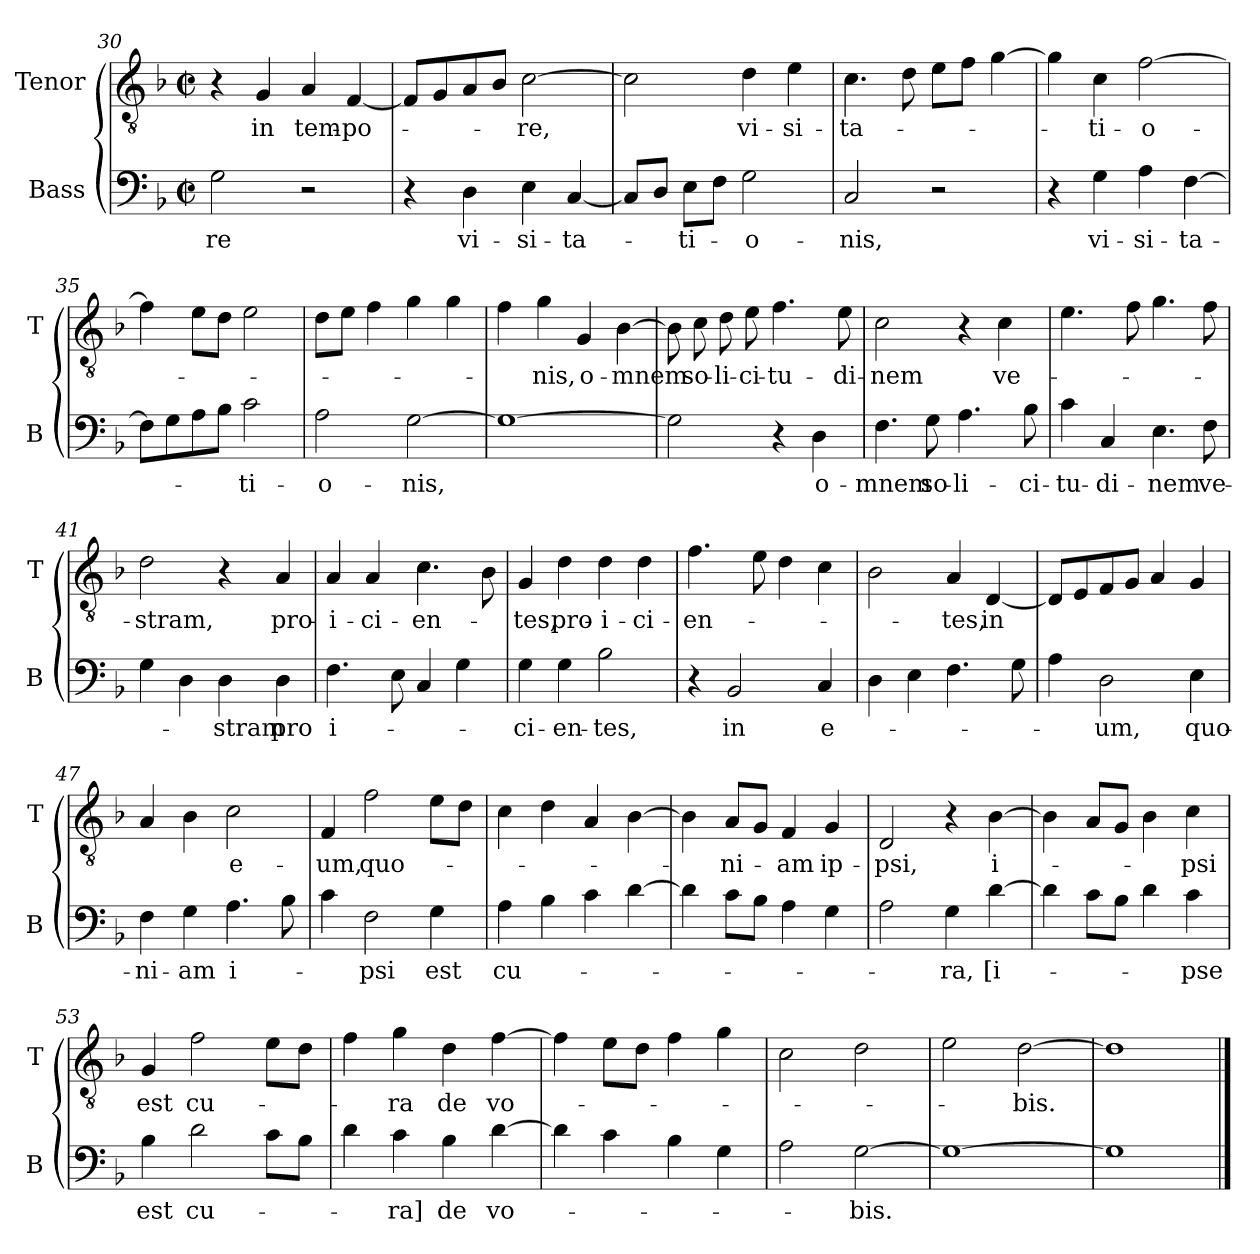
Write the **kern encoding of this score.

**kern	**text	**kern	**text
*part2	*part2	*part1	*part1
*staff2	*staff2	*staff1	*staff1
*I"Bass	*	*I"Tenor	*
*I'B	*	*I'T	*
*clefF4	*	*clefGv2	*
*k[b-]	*	*k[b-]	*
*F:	*	*F:	*
*M2/2	*	*M2/2	*
*met(c|)	*	*met(c|)	*
=30	=30	=30	=30
!	!LO:LY:b	!	!
2G\	-re	4r	.
!	!	!	!LO:LY:b
.	.	4G/	in
!	!	!	!LO:LY:b
2r	.	4A/	tem-
!	!	!	!LO:LY:b
.	.	[4F/	-po-
!!LO:LB:g=z
=31	=31	=31	=31
4r	.	8F/L]	.
.	.	8G/	.
!	!LO:LY:b	!	!
4D\	vi-	8A/	.
.	.	8B-/J	.
!	!LO:LY:b	!	!LO:LY:b
4E\	-si-	[2c\	-re,
!	!LO:LY:b	!	!
[4C/	-ta-	.	.
=32	=32	=32	=32
8C/L]	.	2c\]	.
8D/J	.	.	.
!	!LO:LY:b	!	!
8E\L	-ti-	.	.
8F\J	.	.	.
!	!LO:LY:b	!	!LO:LY:b
2G\	-o-	4d\	vi-
!	!	!	!LO:LY:b
.	.	4e\	-si-
=33	=33	=33	=33
!	!LO:LY:b	!	!LO:LY:b
2C/	-nis,	4.c\	-ta-
.	.	8d\	.
2r	.	8e\L	.
.	.	8f\J	.
.	.	[4g\	.
=34	=34	=34	=34
4r	.	4g\]	.
!	!LO:LY:b	!	!LO:LY:b
4G\	vi-	4c\	-ti-
!	!LO:LY:b	!	!LO:LY:b
4A\	-si-	[2f\	-o-
!	!LO:LY:b	!	!
[4F\	-ta-	.	.
=35	=35	=35	=35
8F\L]	.	4f\]	.
8G\	.	.	.
8A\	.	8e\L	.
8B-\J	.	8d\J	.
!	!LO:LY:b	!	!
2c\	-ti-	2e\	.
!!LO:LB:g=z
=36	=36	=36	=36
!	!LO:LY:b	!	!
2A\	-o-	8d\L	.
.	.	8e\J	.
.	.	4f\	.
!	!LO:LY:b	!	!
[2G\	-nis,	4g\	.
.	.	4g\	.
=37	=37	=37	=37
1G_	.	4f\	.
!	!	!	!LO:LY:b
.	.	4g\	-nis,
!	!	!	!LO:LY:b
.	.	4G/	o-
!	!	!	!LO:LY:b
.	.	[4B-\	-mnem
=38	=38	=38	=38
2G\]	.	8B-\]	.
!	!	!	!LO:LY:b
.	.	8c\	so-
!	!	!	!LO:LY:b
.	.	8d\	-li-
!	!	!	!LO:LY:b
.	.	8e\	-ci-
!	!	!	!LO:LY:b
4r	.	4.f\	-tu-
!	!LO:LY:b	!	!
4D\	o-	.	.
!	!	!	!LO:LY:b
.	.	8e\	-di-
=39	=39	=39	=39
!	!LO:LY:b	!	!LO:LY:b
4.F\	-mnem	2c\	-nem
!	!LO:LY:b	!	!
8G\	so-	.	.
!	!LO:LY:b	!	!
4.A\	-li-	4r	.
!	!	!	!LO:LY:b
.	.	4c\	ve-
!	!LO:LY:b	!	!
8B-\	-ci-	.	.
=40	=40	=40	=40
!	!LO:LY:b	!	!
4c\	-tu-	4.e\	.
!	!LO:LY:b	!	!
4C/	-di-	.	.
.	.	8f\	.
!	!LO:LY:b	!	!
4.E\	-nem	4.g\	.
!	!LO:LY:b	!	!
8F\	ve-	8f\	.
!!LO:LB:g=z
=41	=41	=41	=41
!	!	!	!LO:LY:b
4G\	.	2d\	-stram,
4D\	.	.	.
!	!LO:LY:b	!	!
4D\	-stram	4r	.
!	!LO:LY:b	!	!LO:LY:b
4D\	pro	4A/	pro-
=42	=42	=42	=42
!	!LO:LY:b	!	!LO:LY:b
4.F\	i-	4A/	-i-
!	!	!	!LO:LY:b
.	.	4A/	-ci-
8E\	.	.	.
!	!	!	!LO:LY:b
4C/	.	4.c\	-en-
4G\	.	.	.
.	.	8B-\	.
=43	=43	=43	=43
!	!LO:LY:b	!	!LO:LY:b
4G\	-ci-	4G/	-tes,
!	!LO:LY:b	!	!LO:LY:b
4G\	-en-	4d\	pro-
!	!LO:LY:b	!	!LO:LY:b
2B-\	-tes,	4d\	-i-
!	!	!	!LO:LY:b
.	.	4d\	-ci-
=44	=44	=44	=44
!	!	!	!LO:LY:b
4r	.	4.f\	-en-
!	!LO:LY:b	!	!
2BB-/	in	.	.
.	.	8e\	.
.	.	4d\	.
!	!LO:LY:b	!	!
4C/	e-	4c\	.
=45	=45	=45	=45
4D\	.	2B-\	.
4E\	.	.	.
!	!	!	!LO:LY:b
4.F\	.	4A/	-tes,
!	!	!	!LO:LY:b
.	.	[4D/	in
8G\	.	.	.
!!LO:PB:g=z
=46	=46	=46	=46
4A\	.	8D/L]	.
.	.	8E/	.
!	!LO:LY:b	!	!
2D\	-um,	8F/	.
.	.	8G/J	.
.	.	4A/	.
!	!LO:LY:b	!	!
4E\	quo-	4G/	.
=47	=47	=47	=47
!	!LO:LY:b	!	!
4F\	-ni-	4A/	.
!	!LO:LY:b	!	!
4G\	-am	4B-\	.
!	!LO:LY:b	!	!LO:LY:b
4.A\	i-	2c\	e-
8B-\	.	.	.
=48	=48	=48	=48
!	!	!	!LO:LY:b
4c\	.	4F/	-um,
!	!LO:LY:b	!	!LO:LY:b
2F\	-psi	2f\	quo-
!	!LO:LY:b	!	!
4G\	est	8e\L	.
.	.	8d\J	.
=49	=49	=49	=49
!	!LO:LY:b	!	!
4A\	cu-	4c\	.
4B-\	.	4d\	.
4c\	.	4A/	.
[4d\	.	[4B-\	.
=50	=50	=50	=50
4d\]	.	4B-\]	.
!	!	!	!LO:LY:b
8c\L	.	8A/L	-ni-
8B-\J	.	8G/J	.
!	!	!	!LO:LY:b
4A\	.	4F/	-am
!	!	!	!LO:LY:b
4G\	.	4G/	ip-
!!LO:LB:g=z
=51	=51	=51	=51
!	!	!	!LO:LY:b
2A\	.	2D/	-psi,
!	!LO:LY:b	!	!
4G\	-ra,	4r	.
!	!LO:LY:b	!	!LO:LY:b
[4d\	[i-	[4B-\	i-
=52	=52	=52	=52
4d\]	.	4B-\]	.
8c\L	.	8A/L	.
8B-\J	.	8G/J	.
4d\	.	4B-\	.
!	!LO:LY:b	!	!LO:LY:b
4c\	-pse	4c\	-psi
=53	=53	=53	=53
!	!LO:LY:b	!	!LO:LY:b
4B-\	est	4G/	est
!	!LO:LY:b	!	!LO:LY:b
2d\	cu-	2f\	cu-
8c\L	.	8e\L	.
8B-\J	.	8d\J	.
=54	=54	=54	=54
4d\	.	4f\	.
!	!LO:LY:b	!	!LO:LY:b
4c\	-ra]	4g\	-ra
!	!LO:LY:b	!	!LO:LY:b
4B-\	de	4d\	de
!	!LO:LY:b	!	!LO:LY:b
[4d\	vo-	[4f\	vo-
!!LO:LB:g=z
=55	=55	=55	=55
4d\]	.	4f\]	.
4c\	.	8e\L	.
.	.	8d\J	.
4B-\	.	4f\	.
4G\	.	4g\	.
=56	=56	=56	=56
2A\	.	2c\	.
!	!LO:LY:b	!	!
[2G\	-bis.	2d\	.
=57	=57	=57	=57
1G_	.	2e\	.
!	!	!	!LO:LY:b
.	.	[2d\	-bis.
=58	=58	=58	=58
1G]	.	1d]	.
==	==	==	==
*-	*-	*-	*-
